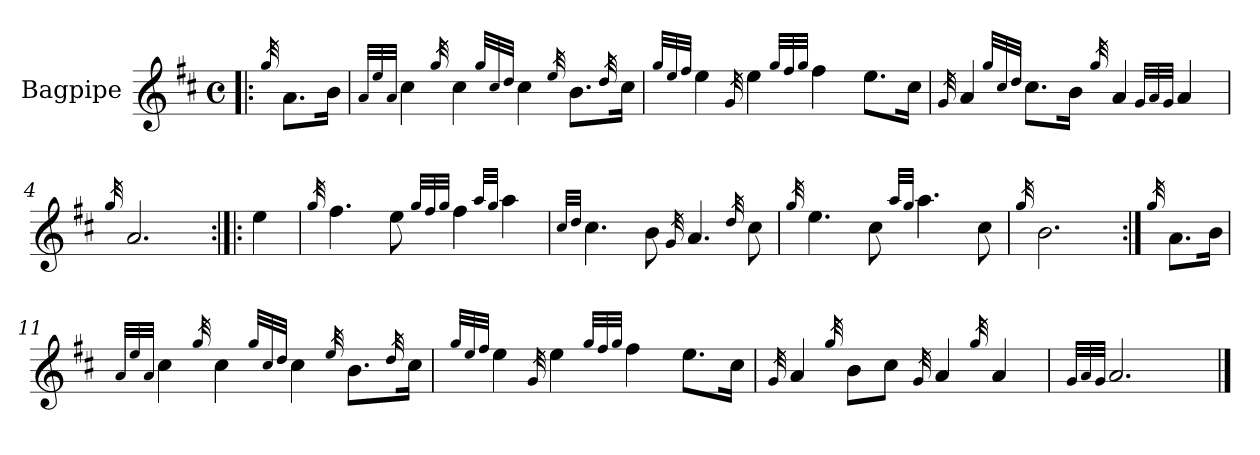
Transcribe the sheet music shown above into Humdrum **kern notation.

**kern
*part1
*staff1
*I"Bagpipe
*I'Bagp.
*clefG2
*k[f#c#]
*M4/4
*met(c)
*MM112
=!|:
32qgg/
8.a\L
16b\Jk
=1
32qa/LLL
32qee/
32qa/JJJ
4cc#\
32qgg/
4cc#\
32qgg/LLL
32qcc#/
32qdd/JJJ
4cc#\
32qee/
8.b\L
32qdd/
16cc#\Jk
=2
32qgg/LLL
32qee/
32qff#/JJJ
4ee\
32qg/
4ee\
32qgg/LLL
32qff#/
32qgg/JJJ
4ff#\
8.ee\L
16cc#\Jk
=3
32qg/
4a/
32qgg/LLL
32qcc#/
32qdd/JJJ
8.cc#\L
16b\Jk
32qgg/
4a/
32qg/LLL
32qa/
32qg/JJJ
4a/
=4
32qgg/
2.a/
!!LO:LB:g=z
=5:|!|:
4ee\
=6
32qgg/
4.ff#\
8ee\
32qgg/LLL
32qff#/
32qgg/JJJ
4ff#\
32qaa/LLL
32qgg/JJJ
4aa\
=7
32qcc#/LLL
32qdd/JJJ
4.cc#\
8b\
32qg/
4.a/
32qdd/
8cc#\
=8
32qgg/
4.ee\
8cc#\
32qaa/LLL
32qgg/JJJ
4.aa\
8cc#\
=9
32qgg/
2.b\
!!LO:LB:g=z
=10:|!
32qgg/
8.a\L
16b\Jk
=11
32qa/LLL
32qee/
32qa/JJJ
4cc#\
32qgg/
4cc#\
32qgg/LLL
32qcc#/
32qdd/JJJ
4cc#\
32qee/
8.b\L
32qdd/
16cc#\Jk
=12
32qgg/LLL
32qee/
32qff#/JJJ
4ee\
32qg/
4ee\
32qgg/LLL
32qff#/
32qgg/JJJ
4ff#\
8.ee\L
16cc#\Jk
=13
32qg/
4a/
32qgg/
8b\L
8cc#\J
32qg/
4a/
32qgg/
4a/
=14
32qg/LLL
32qa/
32qg/JJJ
2.a/
==
*-
